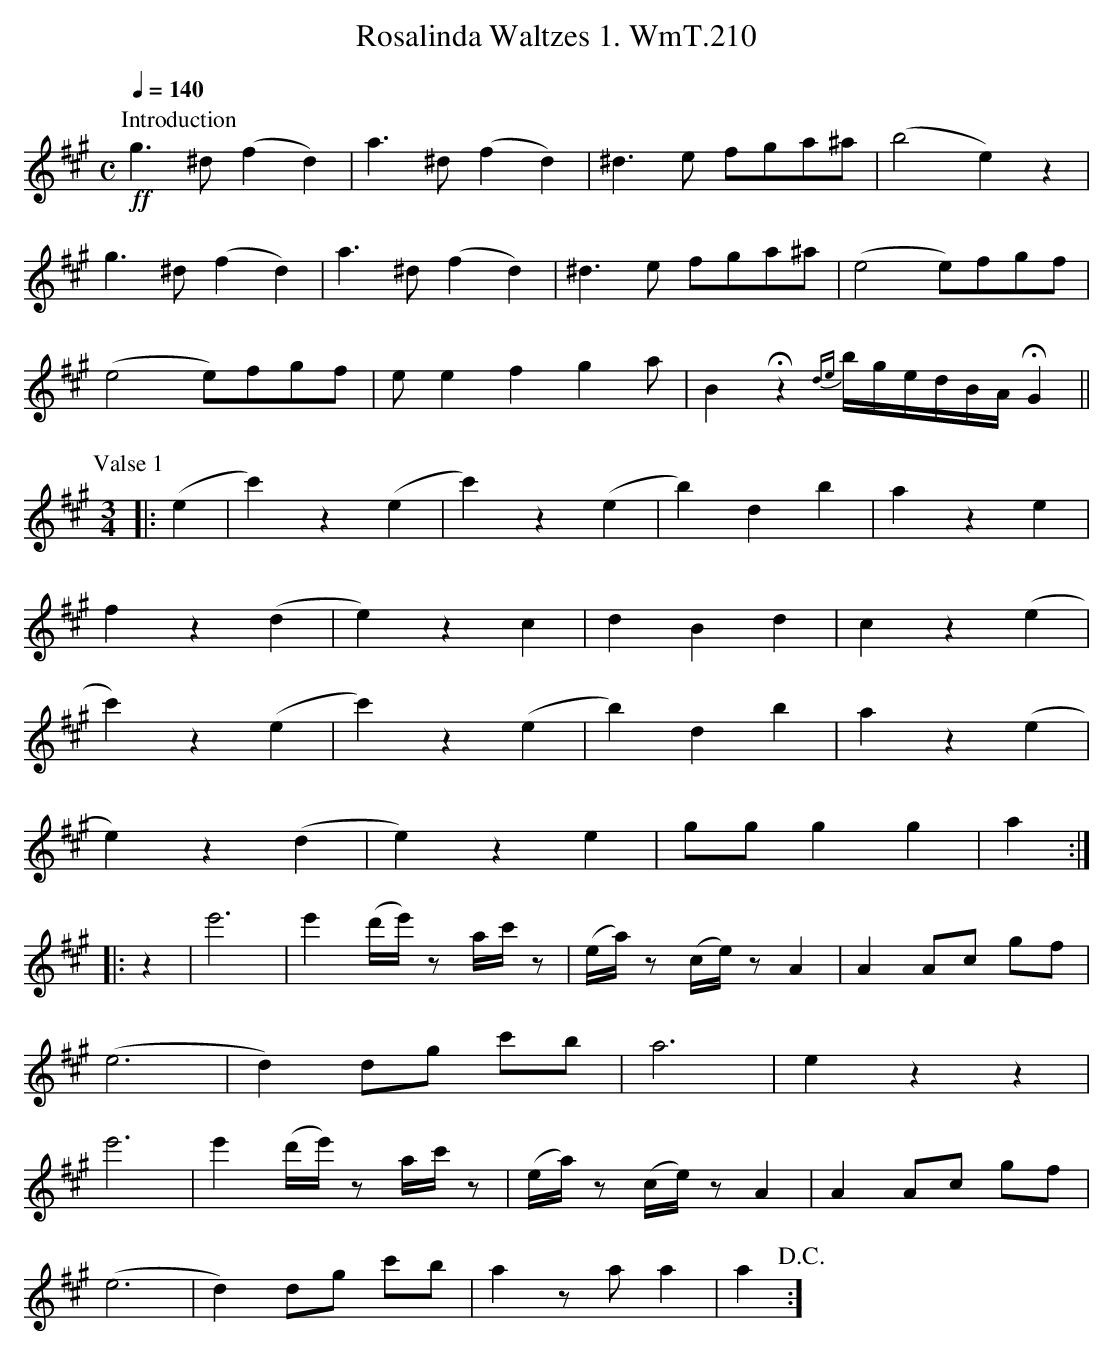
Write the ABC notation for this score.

X:1
T:Rosalinda Waltzes 1. WmT.210
M:C
L:1/8
Q:1/4=140
K:A
P:Introduction
!ff!g3^d (f2d2)|a3^d (f2d2)|^d3e fga^a|(b4 e2)z2|
g3^d (f2d2)|a3^d (f2d2)|^d3e fga^a|(e4 e)fgf|
(e4 e)fgf|ee2 f2 g2a|B2 Hz2 {de}b/g/e/-d/B/A/ /HG2||
P:Valse 1
M:3/4
|:(e2|c'2)z2(e2|c'2)z2(e2|b2)d2b2|a2z2e2|
f2z2(d2|e2)z2c2|d2B2d2|c2z2(e2|
c'2)z2(e2|c'2)z2(e2|b2)d2b2|a2z2(e2|
e2)z2(d2|e2)z2e2|gg g2g2|a2:|
|:z2|e'6|e'2 (d'/e'/)z a/c'/ z|\\
(e/a/) z (c/e/)z A2|A2 Ac gf|
(e6|d2)dg c'b|a6|e2z2z2|
e'6|e'2 (d'/e'/)z a/c'/ z|\\
(e/a/) z (c/e/)z A2|A2 Ac gf|
(e6|d2)dg c'b|a2 za a2|a2!D.C.!:]
